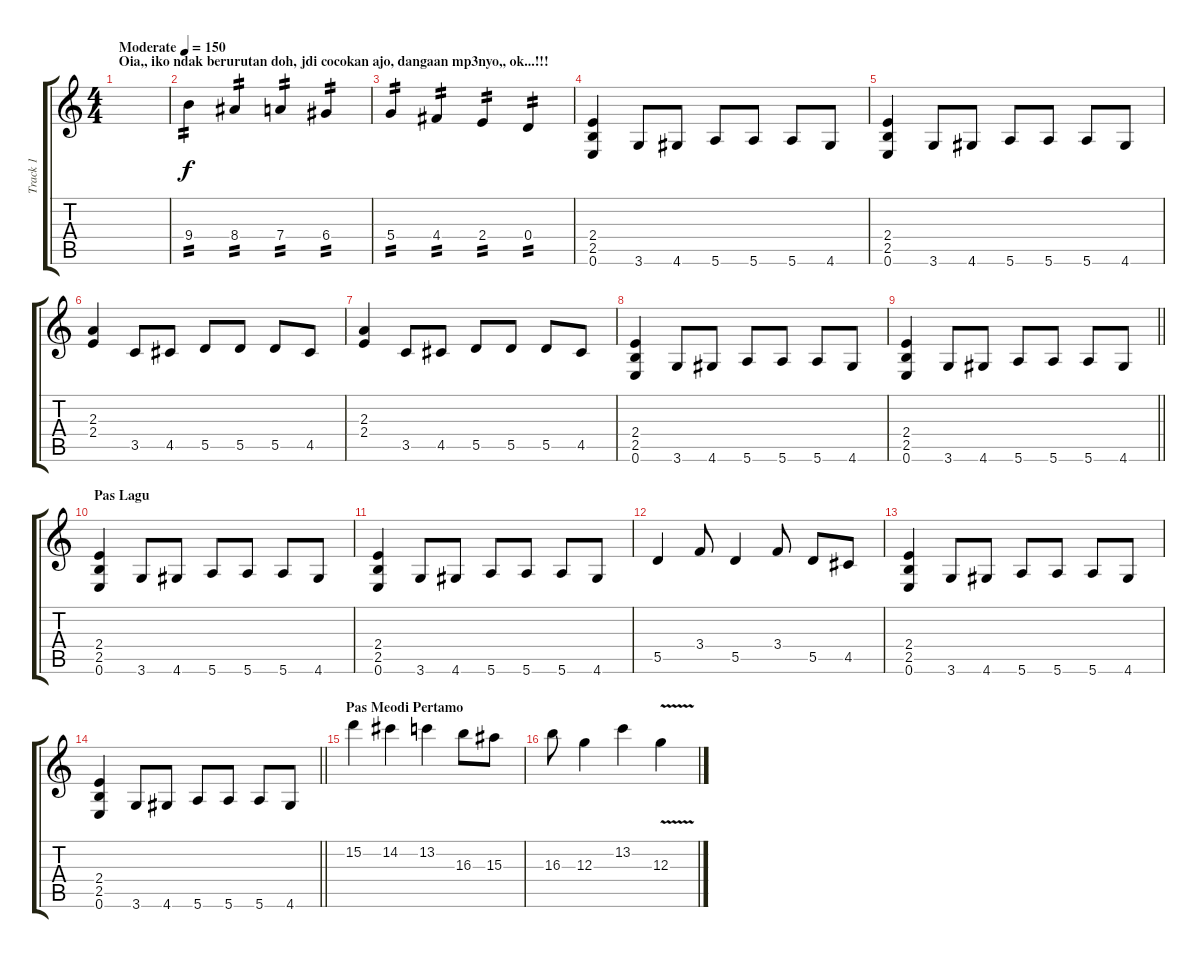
\track ("Track 1" "Track 1") {instrument overdrivenguitar}
\staff {score tabs}
\tuning (E4 B3 G3 D3 A2 E2) {hide}
\ts (4 4)
\section ("" "Oia,, iko ndak berurutan doh, jdi cocokan ajo, dangaan mp3nyo,, ok...!!!")
\tempo (150 "Moderate")
\clef g2
\ks c
|
9.4.4{tp 2} 8.4.4{tp 2} 7.4.4{tp 2} 6.4.4{tp 2} |
5.4.4{tp 2} 4.4.4{tp 2} 2.4.4{tp 2} 0.4.4{tp 2} |
(2.4 2.5 0.6).4 3.6.8 4.6.8 5.6.8 5.6.8 5.6.8 4.6.8 |
(2.4 2.5 0.6).4 3.6.8 4.6.8 5.6.8 5.6.8 5.6.8 4.6.8 |
(2.3 2.4).4 3.5.8 4.5.8 5.5.8 5.5.8 5.5.8 4.5.8 |
(2.3 2.4).4 3.5.8 4.5.8 5.5.8 5.5.8 5.5.8 4.5.8 |
(2.4 2.5 0.6).4 3.6.8 4.6.8 5.6.8 5.6.8 5.6.8 4.6.8 |
\barLineRight lightlight
(2.4 2.5 0.6).4 3.6.8 4.6.8 5.6.8 5.6.8 5.6.8 4.6.8 |
\section ("" "Pas Lagu")
(2.4 2.5 0.6).4 3.6.8 4.6.8 5.6.8 5.6.8 5.6.8 4.6.8 |
(2.4 2.5 0.6).4 3.6.8 4.6.8 5.6.8 5.6.8 5.6.8 4.6.8 |
5.5.4 3.4.8 5.5.4 3.4.8 5.5.8 4.5.8 |
(2.4 2.5 0.6).4 3.6.8 4.6.8 5.6.8 5.6.8 5.6.8 4.6.8 |
\barLineRight lightlight
(2.4 2.5 0.6).4 3.6.8 4.6.8 5.6.8 5.6.8 5.6.8 4.6.8 |
\section ("" "Pas Meodi Pertamo")
15.2.4 14.2.4 13.2.4 16.3.8 15.3.8 |
16.3.8 12.3.4 13.2.4 12.3{v}.4
